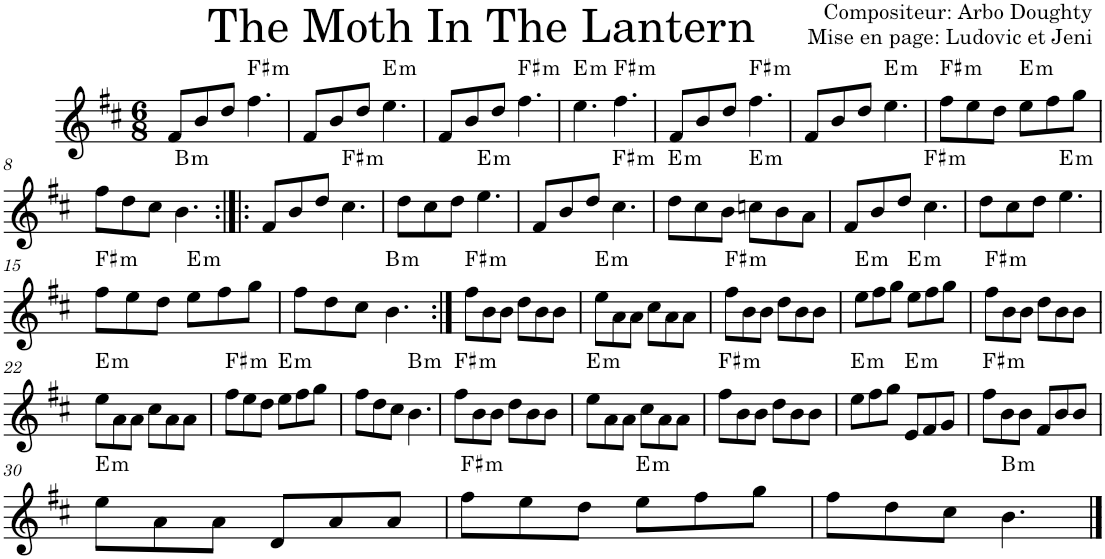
**kern	**harte
*part1	*part1
*staff1	*
*I"Violon	*
*I'Vln.	*
*clefG2	*
*k[f#c#]	*
*M6/8	*
=1	=1
8f#/L	.
8b/	.
8dd/J	.
!	!LO:H:kt=m
4.ff#\	F#:min
=2	=2
8f#/L	.
8b/	.
8dd/J	.
!	!LO:H:kt=m
4.ee\	E:min
=3	=3
8f#/L	.
8b/	.
8dd/J	.
!	!LO:H:kt=m
4.ff#\	F#:min
=4	=4
!	!LO:H:kt=m
4.ee\	E:min
!	!LO:H:kt=m
4.ff#\	F#:min
=5	=5
8f#/L	.
8b/	.
8dd/J	.
!	!LO:H:kt=m
4.ff#\	F#:min
=6	=6
8f#/L	.
8b/	.
8dd/J	.
!	!LO:H:kt=m
4.ee\	E:min
=7	=7
!	!LO:H:kt=m
8ff#\L	F#:min
8ee\	.
8dd\J	.
!	!LO:H:kt=m
8ee\L	E:min
8ff#\	.
8gg\J	.
!!LO:LB:g=z
=8	=8
8ff#\L	.
8dd\	.
8cc#\J	.
!	!LO:H:kt=m
4.b\	B:min
=9:|!|:	=9:|!|:
8f#/L	.
8b/	.
8dd/J	.
!	!LO:H:kt=m
4.cc#\	F#:min
=10	=10
8dd\L	.
8cc#\	.
8dd\J	.
!	!LO:H:kt=m
4.ee\	E:min
=11	=11
8f#/L	.
8b/	.
8dd/J	.
!	!LO:H:kt=m
4.cc#\	F#:min
=12	=12
!	!LO:H:kt=m
8dd\L	E:min
8cc#\	.
8b\J	.
!	!LO:H:kt=m
8ccn\L	E:min
8b\	.
8a\J	.
=13	=13
8f#/L	.
8b/	.
8dd/J	.
!	!LO:H:kt=m
4.cc#\	F#:min
=14	=14
8dd\L	.
8cc#\	.
8dd\J	.
!	!LO:H:kt=m
4.ee\	E:min
!!LO:LB:g=z
=15	=15
!	!LO:H:kt=m
8ff#\L	F#:min
8ee\	.
8dd\J	.
!	!LO:H:kt=m
8ee\L	E:min
8ff#\	.
8gg\J	.
=16	=16
8ff#\L	.
8dd\	.
8cc#\J	.
!	!LO:H:kt=m
4.b\	B:min
=17:|!	=17:|!
!	!LO:H:kt=m
8ff#\L	F#:min
8b\	.
8b\J	.
8dd\L	.
8b\	.
8b\J	.
=18	=18
!	!LO:H:kt=m
8ee\L	E:min
8a\	.
8a\J	.
8cc#\L	.
8a\	.
8a\J	.
=19	=19
!	!LO:H:kt=m
8ff#\L	F#:min
8b\	.
8b\J	.
8dd\L	.
8b\	.
8b\J	.
=20	=20
!	!LO:H:kt=m
8ee\L	E:min
8ff#\	.
8gg\J	.
!	!LO:H:kt=m
8ee\L	E:min
8ff#\	.
8gg\J	.
=21	=21
!	!LO:H:kt=m
8ff#\L	F#:min
8b\	.
8b\J	.
8dd\L	.
8b\	.
8b\J	.
!!LO:LB:g=z
=22	=22
!	!LO:H:kt=m
8ee\L	E:min
8a\	.
8a\J	.
8cc#\L	.
8a\	.
8a\J	.
=23	=23
!	!LO:H:kt=m
8ff#\L	F#:min
8ee\	.
8dd\J	.
!	!LO:H:kt=m
8ee\L	E:min
8ff#\	.
8gg\J	.
=24	=24
8ff#\L	.
8dd\	.
8cc#\J	.
!	!LO:H:kt=m
4.b\	B:min
=25	=25
!	!LO:H:kt=m
8ff#\L	F#:min
8b\	.
8b\J	.
8dd\L	.
8b\	.
8b\J	.
=26	=26
!	!LO:H:kt=m
8ee\L	E:min
8a\	.
8a\J	.
8cc#\L	.
8a\	.
8a\J	.
=27	=27
!	!LO:H:kt=m
8ff#\L	F#:min
8b\	.
8b\J	.
8dd\L	.
8b\	.
8b\J	.
=28	=28
!	!LO:H:kt=m
8ee\L	E:min
8ff#\	.
8gg\J	.
!	!LO:H:kt=m
8e/L	E:min
8f#/	.
8g/J	.
=29	=29
!	!LO:H:kt=m
8ff#\L	F#:min
8b\	.
8b\J	.
8f#/L	.
8b/	.
8b/J	.
!!LO:LB:g=z
=30	=30
!	!LO:H:kt=m
8ee\L	E:min
8a\	.
8a\J	.
8d/L	.
8a/	.
8a/J	.
=31	=31
!	!LO:H:kt=m
8ff#\L	F#:min
8ee\	.
8dd\J	.
!	!LO:H:kt=m
8ee\L	E:min
8ff#\	.
8gg\J	.
=32	=32
8ff#\L	.
8dd\	.
8cc#\J	.
!	!LO:H:kt=m
4.b\	B:min
==	==
*-	*-
